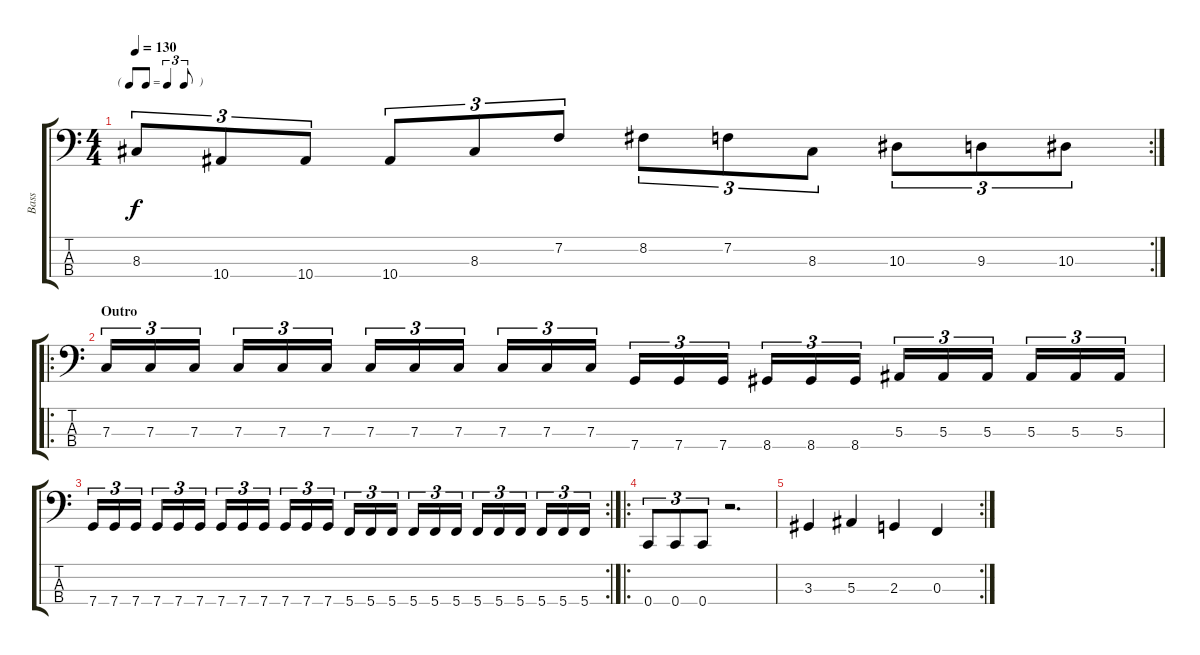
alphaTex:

\track ("Bass" "Bass") {instrument electricbassfinger}
\staff {score tabs}
\tuning (Eb2 Bb1 F1 C1) {hide}
\rc 2
\ts (4 4)
\tf triplet8th
\tempo 130
\clef f4
\ks c
8.3.8{tu (3 2) dy f} 10.4.8{tu (3 2)} 10.4.8{tu (3 2)} 10.4.8{tu (3 2)} 8.3.8{tu (3 2)} 7.2.8{tu (3 2)} 8.2.8{tu (3 2)} 7.2.8{tu (3 2)} 8.3.8{tu (3 2)} 10.3.8{tu (3 2)} 9.3.8{tu (3 2)} 10.3.8{tu (3 2)} |
\ro
\section ("" "Outro")
7.3.16{tu (3 2)} 7.3.16{tu (3 2)} 7.3.16{tu (3 2)} 7.3.16{tu (3 2)} 7.3.16{tu (3 2)} 7.3.16{tu (3 2)} 7.3.16{tu (3 2)} 7.3.16{tu (3 2)} 7.3.16{tu (3 2)} 7.3.16{tu (3 2)} 7.3.16{tu (3 2)} 7.3.16{tu (3 2)} 7.4.16{tu (3 2)} 7.4.16{tu (3 2)} 7.4.16{tu (3 2)} 8.4.16{tu (3 2)} 8.4.16{tu (3 2)} 8.4.16{tu (3 2)} 5.3.16{tu (3 2)} 5.3.16{tu (3 2)} 5.3.16{tu (3 2)} 5.3.16{tu (3 2)} 5.3.16{tu (3 2)} 5.3.16{tu (3 2)} |
\rc 2
7.4.16{tu (3 2)} 7.4.16{tu (3 2)} 7.4.16{tu (3 2)} 7.4.16{tu (3 2)} 7.4.16{tu (3 2)} 7.4.16{tu (3 2)} 7.4.16{tu (3 2)} 7.4.16{tu (3 2)} 7.4.16{tu (3 2)} 7.4.16{tu (3 2)} 7.4.16{tu (3 2)} 7.4.16{tu (3 2)} 5.4.16{tu (3 2)} 5.4.16{tu (3 2)} 5.4.16{tu (3 2)} 5.4.16{tu (3 2)} 5.4.16{tu (3 2)} 5.4.16{tu (3 2)} 5.4.16{tu (3 2)} 5.4.16{tu (3 2)} 5.4.16{tu (3 2)} 5.4.16{tu (3 2)} 5.4.16{tu (3 2)} 5.4.16{tu (3 2)} |
\ro
0.4.8{tu (3 2)} 0.4.8{tu (3 2)} 0.4.8{tu (3 2)} r.2{d} |
\rc 2
3.3.4 5.3.4 2.3.4 0.3.4
